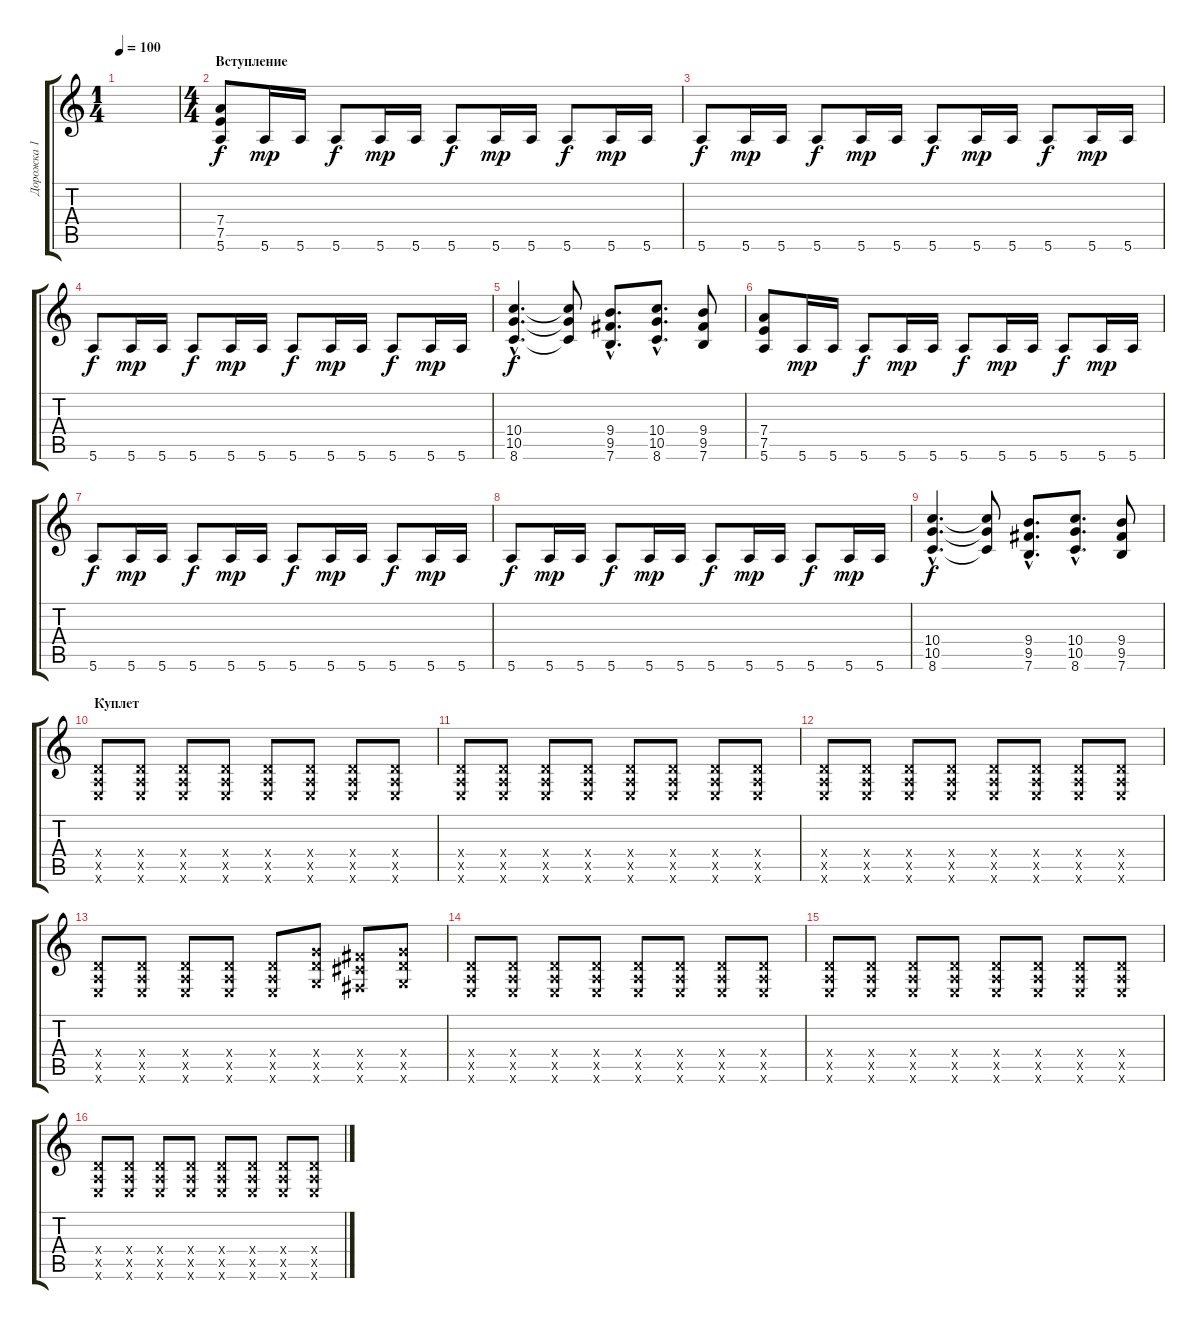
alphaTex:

\track ("Дорожка 1" "Дорожка 1") {instrument overdrivenguitar}
\staff {score tabs}
\tuning (E4 B3 G3 D3 A2 E2) {hide}
\ts (1 4)
\tempo 100
\clef g2
\ks c
|
\ts (4 4)
\section ("" "Вступление")
(7.4 7.5 5.6).8 5.6.16{dy mp} 5.6.16 5.6.8{dy f} 5.6.16{dy mp} 5.6.16 5.6.8{dy f} 5.6.16{dy mp} 5.6.16 5.6.8{dy f} 5.6.16{dy mp} 5.6.16 |
5.6.8{dy f} 5.6.16{dy mp} 5.6.16 5.6.8{dy f} 5.6.16{dy mp} 5.6.16 5.6.8{dy f} 5.6.16{dy mp} 5.6.16 5.6.8{dy f} 5.6.16{dy mp} 5.6.16 |
5.6.8{dy f} 5.6.16{dy mp} 5.6.16 5.6.8{dy f} 5.6.16{dy mp} 5.6.16 5.6.8{dy f} 5.6.16{dy mp} 5.6.16 5.6.8{dy f} 5.6.16{dy mp} 5.6.16 |
(10.4{hac} 10.5{hac} 8.6{hac}).4{d dy f} (10.4{t} 10.5{t} 8.6{t}).8 (9.4{hac} 9.5{hac} 7.6{hac}).8{d} (10.4{hac} 10.5{hac} 8.6{hac}).8{d} (9.4 9.5 7.6).8 |
(7.4 7.5 5.6).8 5.6.16{dy mp} 5.6.16 5.6.8{dy f} 5.6.16{dy mp} 5.6.16 5.6.8{dy f} 5.6.16{dy mp} 5.6.16 5.6.8{dy f} 5.6.16{dy mp} 5.6.16 |
5.6.8{dy f} 5.6.16{dy mp} 5.6.16 5.6.8{dy f} 5.6.16{dy mp} 5.6.16 5.6.8{dy f} 5.6.16{dy mp} 5.6.16 5.6.8{dy f} 5.6.16{dy mp} 5.6.16 |
5.6.8{dy f} 5.6.16{dy mp} 5.6.16 5.6.8{dy f} 5.6.16{dy mp} 5.6.16 5.6.8{dy f} 5.6.16{dy mp} 5.6.16 5.6.8{dy f} 5.6.16{dy mp} 5.6.16 |
(10.4{hac} 10.5{hac} 8.6{hac}).4{d dy f} (10.4{t} 10.5{t} 8.6{t}).8 (9.4{hac} 9.5{hac} 7.6{hac}).8{d} (10.4{hac} 10.5{hac} 8.6{hac}).8{d} (9.4 9.5 7.6).8 |
\section ("" "Куплет")
(0.4{x} 0.5{x} 0.6{x}).8{volume 16} (0.4{x} 0.5{x} 0.6{x}).8 (0.4{x} 0.5{x} 0.6{x}).8 (0.4{x} 0.5{x} 0.6{x}).8 (0.4{x} 0.5{x} 0.6{x}).8 (0.4{x} 0.5{x} 0.6{x}).8 (0.4{x} 0.5{x} 0.6{x}).8 (0.4{x} 0.5{x} 0.6{x}).8 |
(0.4{x} 0.5{x} 0.6{x}).8 (0.4{x} 0.5{x} 0.6{x}).8 (0.4{x} 0.5{x} 0.6{x}).8 (0.4{x} 0.5{x} 0.6{x}).8 (0.4{x} 0.5{x} 0.6{x}).8 (0.4{x} 0.5{x} 0.6{x}).8 (0.4{x} 0.5{x} 0.6{x}).8 (0.4{x} 0.5{x} 0.6{x}).8 |
(0.4{x} 0.5{x} 0.6{x}).8 (0.4{x} 0.5{x} 0.6{x}).8 (0.4{x} 0.5{x} 0.6{x}).8 (0.4{x} 0.5{x} 0.6{x}).8 (0.4{x} 0.5{x} 0.6{x}).8 (0.4{x} 0.5{x} 0.6{x}).8 (0.4{x} 0.5{x} 0.6{x}).8 (0.4{x} 0.5{x} 0.6{x}).8 |
(0.4{x} 0.5{x} 0.6{x}).8 (0.4{x} 0.5{x} 0.6{x}).8 (0.4{x} 0.5{x} 0.6{x}).8 (0.4{x} 0.5{x} 0.6{x}).8 (0.4{x} 0.5{x} 0.6{x}).8 (5.4{x} 5.5{x} 3.6{x}).8 (4.4{x} 4.5{x} 2.6{x}).8 (5.4{x} 5.5{x} 3.6{x}).8 |
(0.4{x} 0.5{x} 0.6{x}).8 (0.4{x} 0.5{x} 0.6{x}).8 (0.4{x} 0.5{x} 0.6{x}).8 (0.4{x} 0.5{x} 0.6{x}).8 (0.4{x} 0.5{x} 0.6{x}).8 (0.4{x} 0.5{x} 0.6{x}).8 (0.4{x} 0.5{x} 0.6{x}).8 (0.4{x} 0.5{x} 0.6{x}).8 |
(0.4{x} 0.5{x} 0.6{x}).8 (0.4{x} 0.5{x} 0.6{x}).8 (0.4{x} 0.5{x} 0.6{x}).8 (0.4{x} 0.5{x} 0.6{x}).8 (0.4{x} 0.5{x} 0.6{x}).8 (0.4{x} 0.5{x} 0.6{x}).8 (0.4{x} 0.5{x} 0.6{x}).8 (0.4{x} 0.5{x} 0.6{x}).8 |
(0.4{x} 0.5{x} 0.6{x}).8 (0.4{x} 0.5{x} 0.6{x}).8 (0.4{x} 0.5{x} 0.6{x}).8 (0.4{x} 0.5{x} 0.6{x}).8 (0.4{x} 0.5{x} 0.6{x}).8 (0.4{x} 0.5{x} 0.6{x}).8 (0.4{x} 0.5{x} 0.6{x}).8 (0.4{x} 0.5{x} 0.6{x}).8
